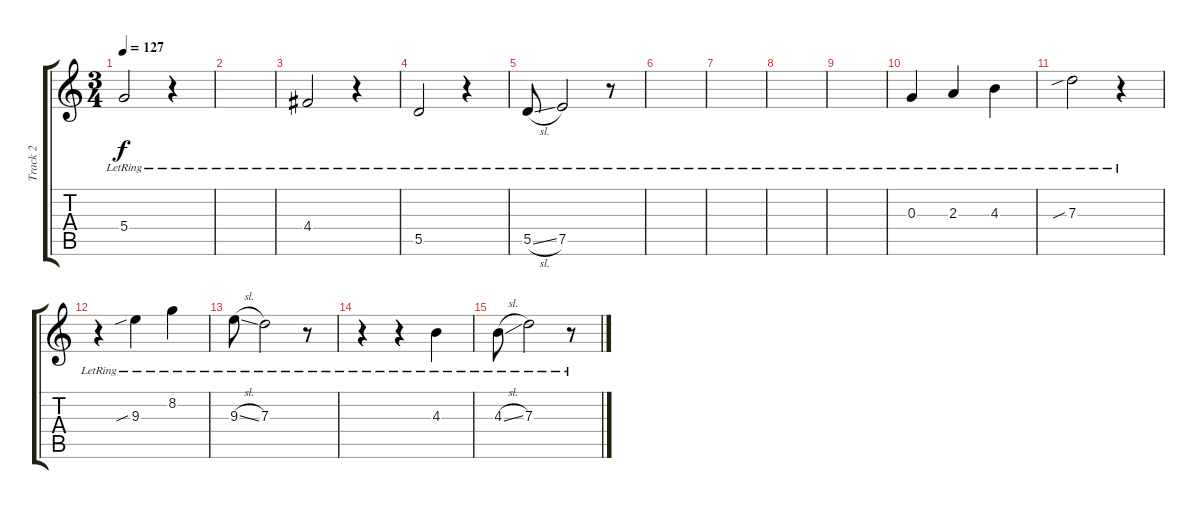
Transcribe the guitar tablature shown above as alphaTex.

\track ("Track 2" "Track 2") {instrument acousticguitarsteel}
\staff {score tabs}
\tuning (E4 B3 G3 D3 A2 E2) {hide}
\ts (3 4)
\tempo 127
\clef g2
\ks c
5.4{lr}.2{dy f} r.4 |
|
4.4{lr}.2 r.4 |
5.5{lr}.2 r.4 |
5.5{sl lr}.8 7.5{lr}.2 r.8 |
|
|
|
|
0.3{lr}.4 2.3{lr}.4 4.3{lr}.4 |
7.3{sib lr}.2 r.4 |
r.4 9.3{sib lr}.4 8.2{lr}.4 |
9.3{sl lr}.8 7.3{lr}.2 r.8 |
r.4 r.4 4.3{lr}.4 |
4.3{sl lr}.8 7.3{lr}.2 r.8
